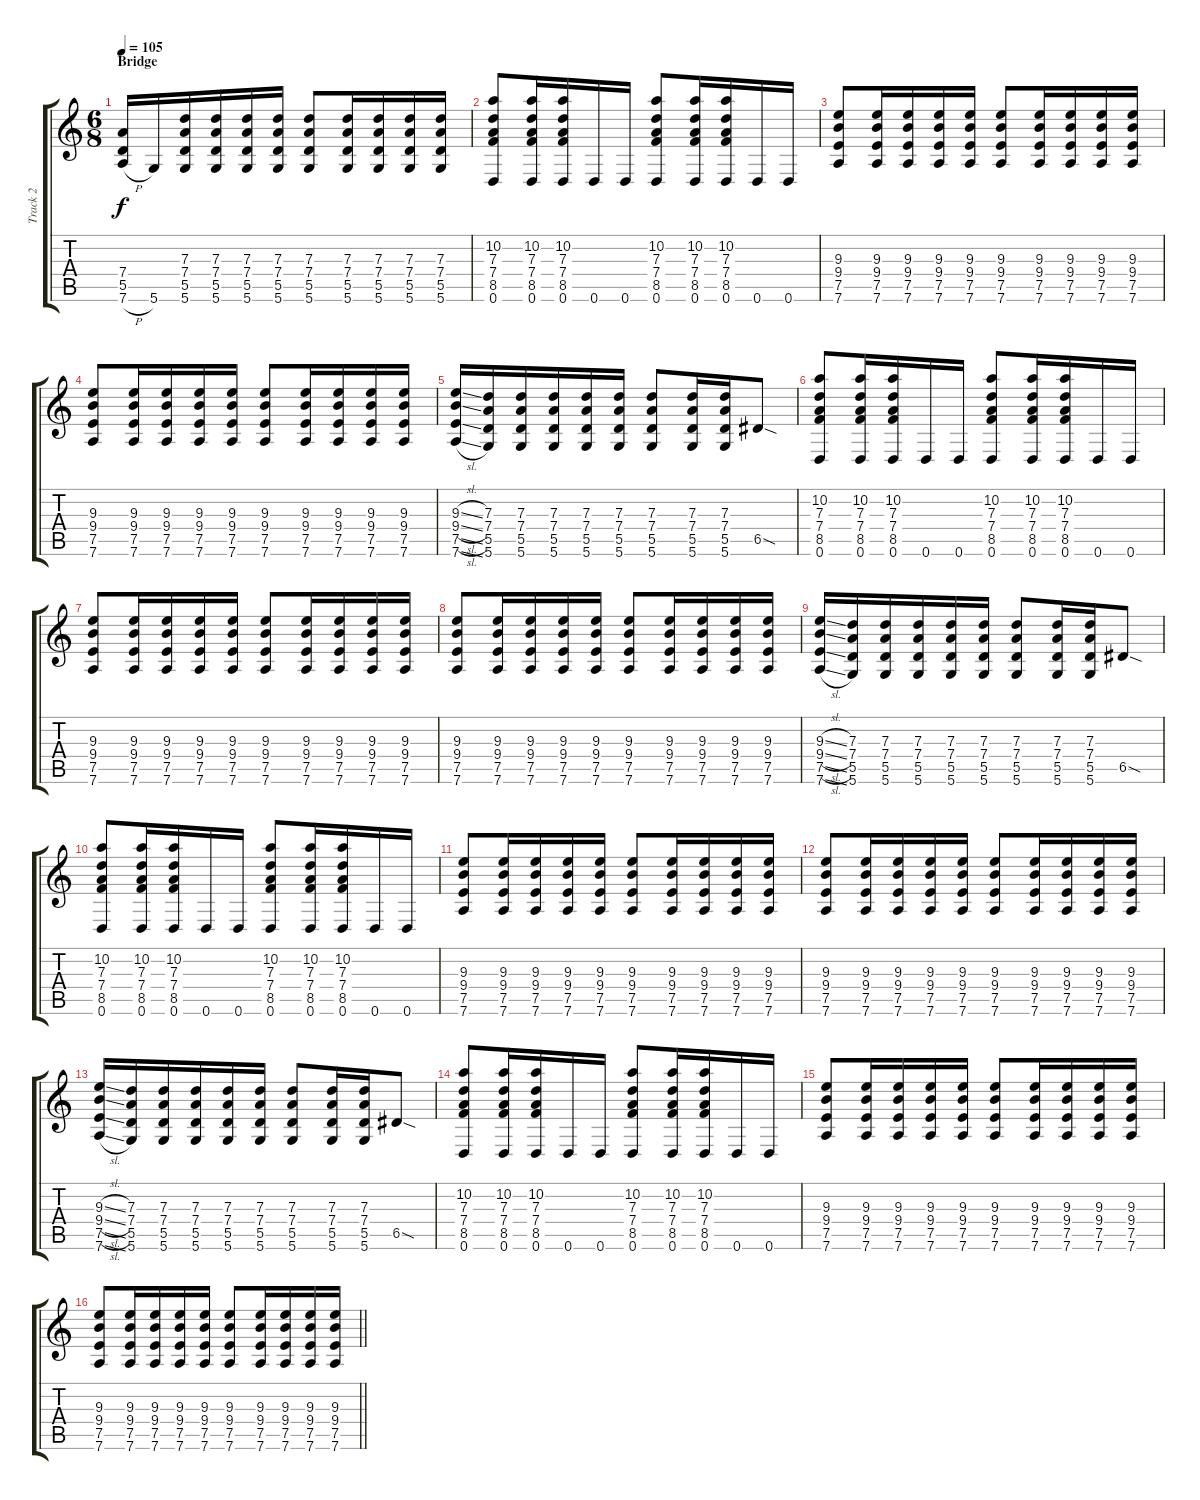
\track ("Track 2" "Track 2") {instrument distortionguitar}
\staff {score tabs}
\tuning (E4 B3 G3 D3 A2 D2) {hide}
\ts (6 8)
\section ("" "Bridge")
\tempo 105
\clef g2
\ks c
(7.4 5.5 7.6{h}).16{dy f} 5.6.16 (7.3 7.4 5.5 5.6).16 (7.3 7.4 5.5 5.6).16 (7.3 7.4 5.5 5.6).16 (7.3 7.4 5.5 5.6).16 (7.3 7.4 5.5 5.6).8 (7.3 7.4 5.5 5.6).16 (7.3 7.4 5.5 5.6).16 (7.3 7.4 5.5 5.6).16 (7.3 7.4 5.5 5.6).16 |
(10.2 7.3 7.4 8.5 0.6).8 (10.2 7.3 7.4 8.5 0.6).16 (10.2 7.3 7.4 8.5 0.6).16 0.6.16 0.6.16 (10.2 7.3 7.4 8.5 0.6).8 (10.2 7.3 7.4 8.5 0.6).16 (10.2 7.3 7.4 8.5 0.6).16 0.6.16 0.6.16 |
(9.3 9.4 7.5 7.6).8 (9.3 9.4 7.5 7.6).16 (9.3 9.4 7.5 7.6).16 (9.3 9.4 7.5 7.6).16 (9.3 9.4 7.5 7.6).16 (9.3 9.4 7.5 7.6).8 (9.3 9.4 7.5 7.6).16 (9.3 9.4 7.5 7.6).16 (9.3 9.4 7.5 7.6).16 (9.3 9.4 7.5 7.6).16 |
(9.3 9.4 7.5 7.6).8 (9.3 9.4 7.5 7.6).16 (9.3 9.4 7.5 7.6).16 (9.3 9.4 7.5 7.6).16 (9.3 9.4 7.5 7.6).16 (9.3 9.4 7.5 7.6).8 (9.3 9.4 7.5 7.6).16 (9.3 9.4 7.5 7.6).16 (9.3 9.4 7.5 7.6).16 (9.3 9.4 7.5 7.6).16 |
(9.3{sl} 9.4{sl} 7.5{sl} 7.6{sl}).16 (7.3 7.4 5.5 5.6).16 (7.3 7.4 5.5 5.6).16 (7.3 7.4 5.5 5.6).16 (7.3 7.4 5.5 5.6).16 (7.3 7.4 5.5 5.6).16 (7.3 7.4 5.5 5.6).8 (7.3 7.4 5.5 5.6).16 (7.3 7.4 5.5 5.6).16 6.5{sod}.8 |
(10.2 7.3 7.4 8.5 0.6).8 (10.2 7.3 7.4 8.5 0.6).16 (10.2 7.3 7.4 8.5 0.6).16 0.6.16 0.6.16 (10.2 7.3 7.4 8.5 0.6).8 (10.2 7.3 7.4 8.5 0.6).16 (10.2 7.3 7.4 8.5 0.6).16 0.6.16 0.6.16 |
(9.3 9.4 7.5 7.6).8 (9.3 9.4 7.5 7.6).16 (9.3 9.4 7.5 7.6).16 (9.3 9.4 7.5 7.6).16 (9.3 9.4 7.5 7.6).16 (9.3 9.4 7.5 7.6).8 (9.3 9.4 7.5 7.6).16 (9.3 9.4 7.5 7.6).16 (9.3 9.4 7.5 7.6).16 (9.3 9.4 7.5 7.6).16 |
(9.3 9.4 7.5 7.6).8 (9.3 9.4 7.5 7.6).16 (9.3 9.4 7.5 7.6).16 (9.3 9.4 7.5 7.6).16 (9.3 9.4 7.5 7.6).16 (9.3 9.4 7.5 7.6).8 (9.3 9.4 7.5 7.6).16 (9.3 9.4 7.5 7.6).16 (9.3 9.4 7.5 7.6).16 (9.3 9.4 7.5 7.6).16 |
(9.3{sl} 9.4{sl} 7.5{sl} 7.6{sl}).16 (7.3 7.4 5.5 5.6).16 (7.3 7.4 5.5 5.6).16 (7.3 7.4 5.5 5.6).16 (7.3 7.4 5.5 5.6).16 (7.3 7.4 5.5 5.6).16 (7.3 7.4 5.5 5.6).8 (7.3 7.4 5.5 5.6).16 (7.3 7.4 5.5 5.6).16 6.5{sod}.8 |
(10.2 7.3 7.4 8.5 0.6).8 (10.2 7.3 7.4 8.5 0.6).16 (10.2 7.3 7.4 8.5 0.6).16 0.6.16 0.6.16 (10.2 7.3 7.4 8.5 0.6).8 (10.2 7.3 7.4 8.5 0.6).16 (10.2 7.3 7.4 8.5 0.6).16 0.6.16 0.6.16 |
(9.3 9.4 7.5 7.6).8 (9.3 9.4 7.5 7.6).16 (9.3 9.4 7.5 7.6).16 (9.3 9.4 7.5 7.6).16 (9.3 9.4 7.5 7.6).16 (9.3 9.4 7.5 7.6).8 (9.3 9.4 7.5 7.6).16 (9.3 9.4 7.5 7.6).16 (9.3 9.4 7.5 7.6).16 (9.3 9.4 7.5 7.6).16 |
(9.3 9.4 7.5 7.6).8 (9.3 9.4 7.5 7.6).16 (9.3 9.4 7.5 7.6).16 (9.3 9.4 7.5 7.6).16 (9.3 9.4 7.5 7.6).16 (9.3 9.4 7.5 7.6).8 (9.3 9.4 7.5 7.6).16 (9.3 9.4 7.5 7.6).16 (9.3 9.4 7.5 7.6).16 (9.3 9.4 7.5 7.6).16 |
(9.3{sl} 9.4{sl} 7.5{sl} 7.6{sl}).16 (7.3 7.4 5.5 5.6).16 (7.3 7.4 5.5 5.6).16 (7.3 7.4 5.5 5.6).16 (7.3 7.4 5.5 5.6).16 (7.3 7.4 5.5 5.6).16 (7.3 7.4 5.5 5.6).8 (7.3 7.4 5.5 5.6).16 (7.3 7.4 5.5 5.6).16 6.5{sod}.8 |
(10.2 7.3 7.4 8.5 0.6).8 (10.2 7.3 7.4 8.5 0.6).16 (10.2 7.3 7.4 8.5 0.6).16 0.6.16 0.6.16 (10.2 7.3 7.4 8.5 0.6).8 (10.2 7.3 7.4 8.5 0.6).16 (10.2 7.3 7.4 8.5 0.6).16 0.6.16 0.6.16 |
(9.3 9.4 7.5 7.6).8 (9.3 9.4 7.5 7.6).16 (9.3 9.4 7.5 7.6).16 (9.3 9.4 7.5 7.6).16 (9.3 9.4 7.5 7.6).16 (9.3 9.4 7.5 7.6).8 (9.3 9.4 7.5 7.6).16 (9.3 9.4 7.5 7.6).16 (9.3 9.4 7.5 7.6).16 (9.3 9.4 7.5 7.6).16 |
\barLineRight lightlight
(9.3 9.4 7.5 7.6).8 (9.3 9.4 7.5 7.6).16 (9.3 9.4 7.5 7.6).16 (9.3 9.4 7.5 7.6).16 (9.3 9.4 7.5 7.6).16 (9.3 9.4 7.5 7.6).8 (9.3 9.4 7.5 7.6).16 (9.3 9.4 7.5 7.6).16 (9.3 9.4 7.5 7.6).16 (9.3 9.4 7.5 7.6).16
